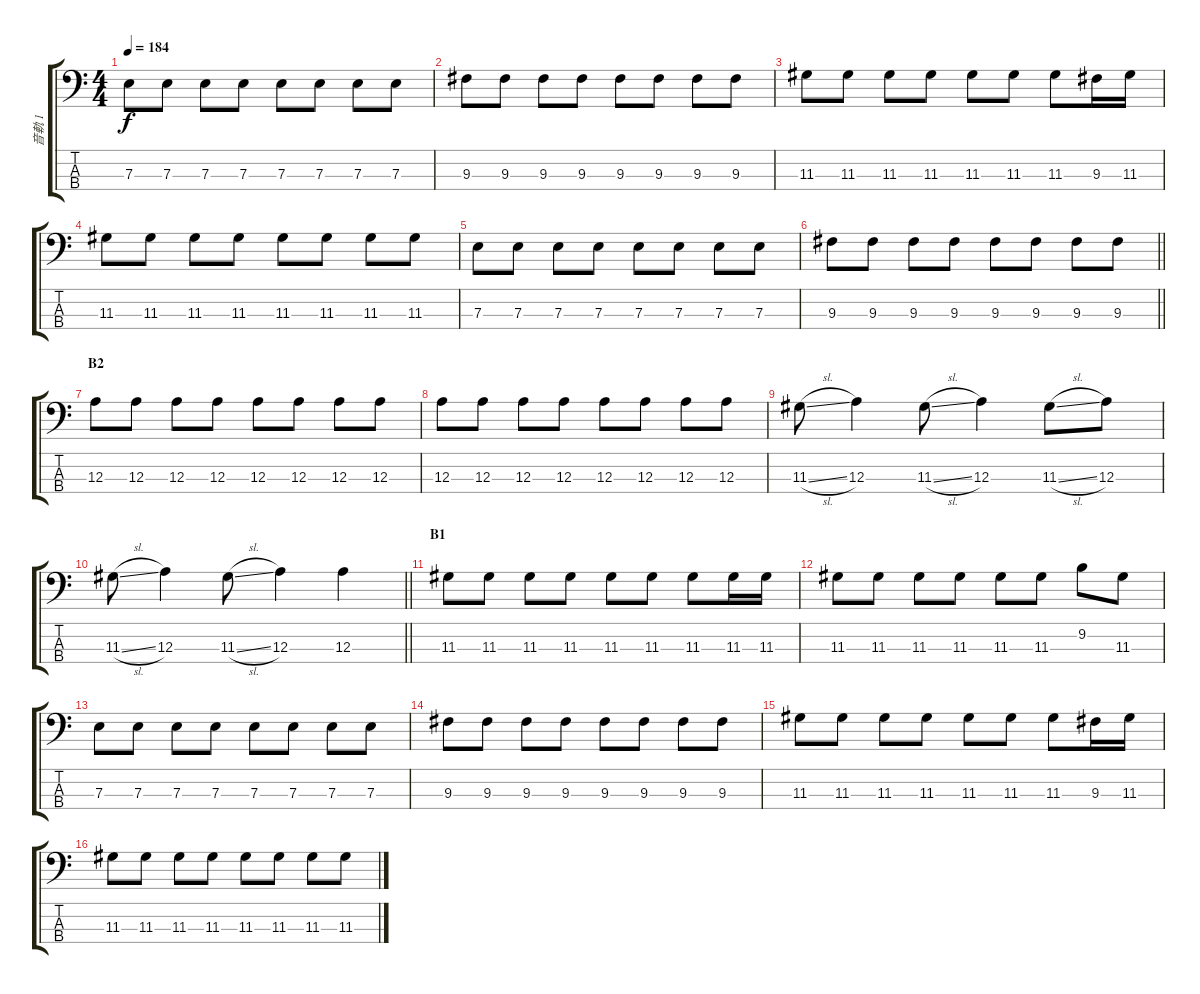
\track ("音軌 1" "音軌 1") {instrument electricbassfinger}
\staff {score tabs}
\tuning (G2 D2 A1 E1) {hide}
\ts (4 4)
\tempo 184
\clef f4
\ks c
7.3.8{dy f} 7.3.8 7.3.8 7.3.8 7.3.8 7.3.8 7.3.8 7.3.8 |
9.3.8 9.3.8 9.3.8 9.3.8 9.3.8 9.3.8 9.3.8 9.3.8 |
11.3.8 11.3.8 11.3.8 11.3.8 11.3.8 11.3.8 11.3.8 9.3.16 11.3.16 |
11.3.8 11.3.8 11.3.8 11.3.8 11.3.8 11.3.8 11.3.8 11.3.8 |
7.3.8 7.3.8 7.3.8 7.3.8 7.3.8 7.3.8 7.3.8 7.3.8 |
\barLineRight lightlight
9.3.8 9.3.8 9.3.8 9.3.8 9.3.8 9.3.8 9.3.8 9.3.8 |
\section ("" "B2")
12.3.8 12.3.8 12.3.8 12.3.8 12.3.8 12.3.8 12.3.8 12.3.8 |
12.3.8 12.3.8 12.3.8 12.3.8 12.3.8 12.3.8 12.3.8 12.3.8 |
11.3{sl}.8 12.3.4 11.3{sl}.8 12.3.4 11.3{sl}.8 12.3.8 |
\barLineRight lightlight
11.3{sl}.8 12.3.4 11.3{sl}.8 12.3.4 12.3.4 |
\section ("" "B1")
11.3.8 11.3.8 11.3.8 11.3.8 11.3.8 11.3.8 11.3.8 11.3.16 11.3.16 |
11.3.8 11.3.8 11.3.8 11.3.8 11.3.8 11.3.8 9.2.8 11.3.8 |
7.3.8 7.3.8 7.3.8 7.3.8 7.3.8 7.3.8 7.3.8 7.3.8 |
9.3.8 9.3.8 9.3.8 9.3.8 9.3.8 9.3.8 9.3.8 9.3.8 |
11.3.8 11.3.8 11.3.8 11.3.8 11.3.8 11.3.8 11.3.8 9.3.16 11.3.16 |
11.3.8 11.3.8 11.3.8 11.3.8 11.3.8 11.3.8 11.3.8 11.3.8
